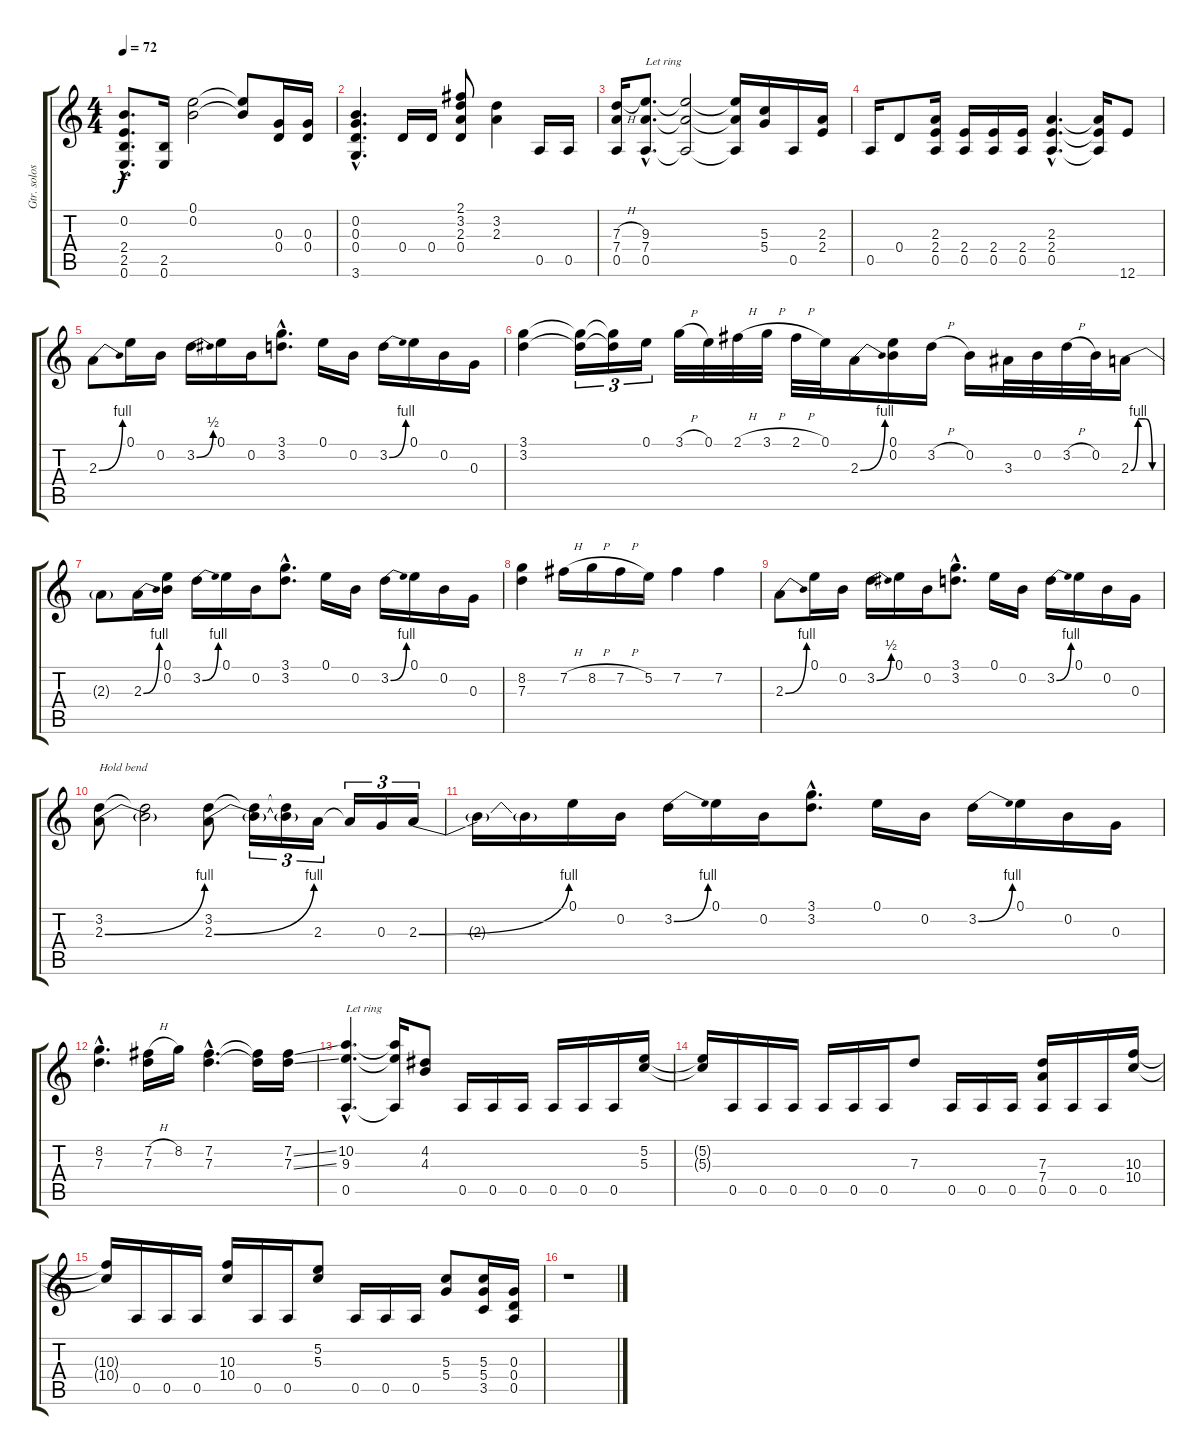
\track ("Gtr. solos" "Gtr. solos") {instrument overdrivenguitar}
\staff {score tabs}
\tuning (E4 B3 G3 D3 A2 E2) {hide}
\ts (4 4)
\tempo 72
\clef g2
\ks c
(0.2{hac} 2.4{hac} 2.5{hac} 0.6{hac}).8{d dy f} (2.5 0.6).16 (0.1 0.2).2 (0.1{t} 0.2{t}).8 (0.3 0.4).16 (0.3 0.4).16 |
(0.2{hac} 0.3{hac} 0.4{hac} 3.6{hac}).4{d} 0.4.16 0.4.16 (2.1 3.2 2.3 0.4).8 (3.2 2.3).4 0.5.16 0.5.16 |
(7.3{h} 7.4 0.5).16 (9.3{hac} 7.4{hac} 0.5{hac}).8{d txt "Let ring"} (9.3{t} 7.4{t} 0.5{t}).2 (9.3{t} 7.4{t} 0.5{t}).16 (5.3 5.4).16 0.5.16 (2.3 2.4).16 |
0.5.16 0.4.8 (2.3 2.4 0.5).16 (2.4 0.5).16 (2.4 0.5).16 (2.4 0.5).16 (2.3{hac} 2.4{hac} 0.5{hac}).4{d} (2.3{t} 2.4{t} 0.5{t}).16 12.6.8 |
2.3{be (bend 0 0 60 4)}.8 0.1.16 0.2.16 3.2{be (bend 0 0 60 2)}.16 0.1.16 0.2.16 (3.1{hac} 3.2{hac}).8{d} 0.1.16 0.2.16 3.2{be (bend 0 0 60 4)}.16 0.1.16 0.2.16 0.3.16 |
(3.1 3.2).4 (3.1{t} 3.2{t}).16{tu (3 2)} (3.1{t} 3.2{t}).16{tu (3 2)} 0.1.16{tu (3 2)} 3.1{h}.32 0.1.32 2.1{h}.32 3.1{h}.32 2.1{h}.32 0.1.32 2.3{be (bend 0 0 60 4)}.16 (0.1 0.2).16 3.2{h}.16 0.2.16 3.3.32 0.2.32 3.2{h}.32 0.2.32 2.3{be (custom 0 0 15 4 30 4 45 0 60 0)}.16 |
2.3{t}.8 2.3{be (bend 0 0 60 4)}.16 (0.1 0.2).16 3.2{be (bend 0 0 60 4)}.16 0.1.16 0.2.16 (3.1{hac} 3.2{hac}).8{d} 0.1.16 0.2.16 3.2{be (bend 0 0 60 4)}.16 0.1.16 0.2.16 0.3.16 |
(8.2 7.3).4 7.2{h}.16 8.2{h}.16 7.2{h}.16 5.2.16 7.2.4 7.2.4 |
2.3{be (bend 0 0 60 4)}.8 0.1.16 0.2.16 3.2{be (bend 0 0 60 2)}.16 0.1.16 0.2.16 (3.1{hac} 3.2{hac}).8{d} 0.1.16 0.2.16 3.2{be (bend 0 0 60 4)}.16 0.1.16 0.2.16 0.3.16 |
(3.2 2.3{be (bend 0 0 60 4)}).8{txt "Hold bend"} (3.2{t} 2.3{t}).2 (3.2 2.3{be (bend 0 0 60 4)}).8 (3.2{t} 2.3{t}).16{tu (3 2)} (3.2{t} 2.3{t}).16{tu (3 2)} 2.3.16{tu (3 2)} 2.3{t}.16{tu (3 2)} 0.3.16{tu (3 2)} 2.3{be (bend 0 0 60 4)}.16{tu (3 2)} |
2.3{t}.16 2.3{t}.16 0.1.16 0.2.16 3.2{be (bend 0 0 60 4)}.16 0.1.16 0.2.16 (3.1{hac} 3.2{hac}).8{d} 0.1.16 0.2.16 3.2{be (bend 0 0 60 4)}.16 0.1.16 0.2.16 0.3.16 |
(8.2{hac} 7.3{hac}).4{d} (7.2{h} 7.3).16 8.2.16 (7.2{hac} 7.3{hac}).4{d} (7.2{t} 7.3{t}).16 (7.2{ss} 7.3{ss}).16 |
(10.2{hac} 9.3{hac} 0.5{hac}).4{d txt "Let ring"} (10.2{t} 9.3{t} 0.5{t}).16 (4.2 4.3).8 0.5.16 0.5.16 0.5.16 0.5.16 0.5.16 0.5.16 (5.2 5.3).16 |
(5.2{t} 5.3{t}).16 0.5.16 0.5.16 0.5.16 0.5.16 0.5.16 0.5.16 7.3.8 0.5.16 0.5.16 0.5.16 (7.3 7.4 0.5).16 0.5.16 0.5.16 (10.3 10.4).16 |
(10.3{t} 10.4{t}).16 0.5.16 0.5.16 0.5.16 (10.3 10.4).16 0.5.16 0.5.16 (5.2 5.3).8 0.5.16 0.5.16 0.5.16 (5.3 5.4).8 (5.3 5.4 3.5).16 (0.3 0.4 0.5).16 |
r.1
